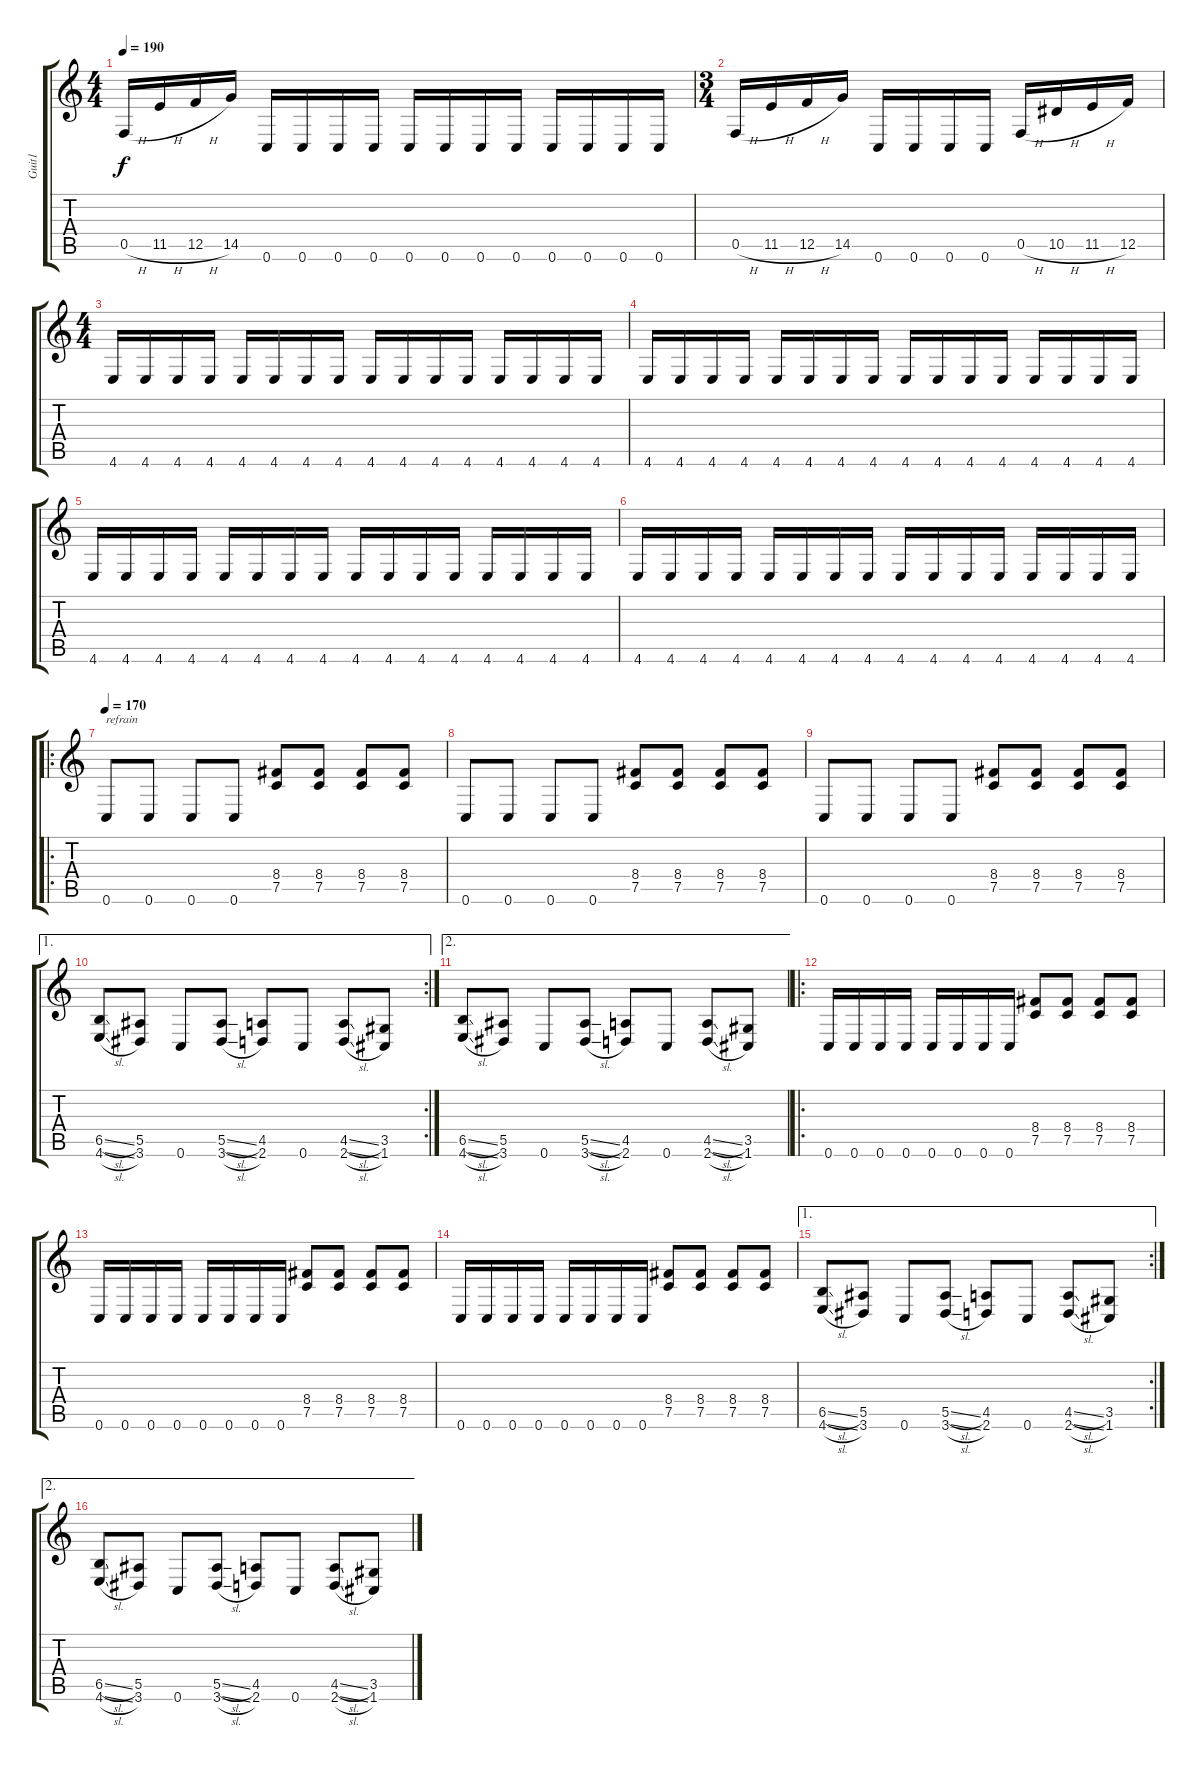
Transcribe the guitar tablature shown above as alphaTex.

\track ("Guit1" "Guit1") {instrument distortionguitar}
\staff {score tabs}
\tuning (C4 G3 Eb3 Bb2 F2 C2) {hide}
\ts (4 4)
\tempo 190
\clef g2
\ks c
0.5{h}.16{dy f} 11.5{h}.16 12.5{h}.16 14.5.16 0.6.16 0.6.16 0.6.16 0.6.16 0.6.16 0.6.16 0.6.16 0.6.16 0.6.16 0.6.16 0.6.16 0.6.16 |
\ts (3 4)
0.5{h}.16 11.5{h}.16 12.5{h}.16 14.5.16 0.6.16 0.6.16 0.6.16 0.6.16 0.5{h}.16 10.5{h}.16 11.5{h}.16 12.5.16 |
\ts (4 4)
4.6.16 4.6.16 4.6.16 4.6.16 4.6.16 4.6.16 4.6.16 4.6.16 4.6.16 4.6.16 4.6.16 4.6.16 4.6.16 4.6.16 4.6.16 4.6.16 |
4.6.16 4.6.16 4.6.16 4.6.16 4.6.16 4.6.16 4.6.16 4.6.16 4.6.16 4.6.16 4.6.16 4.6.16 4.6.16 4.6.16 4.6.16 4.6.16 |
4.6.16 4.6.16 4.6.16 4.6.16 4.6.16 4.6.16 4.6.16 4.6.16 4.6.16 4.6.16 4.6.16 4.6.16 4.6.16 4.6.16 4.6.16 4.6.16 |
4.6.16 4.6.16 4.6.16 4.6.16 4.6.16 4.6.16 4.6.16 4.6.16 4.6.16 4.6.16 4.6.16 4.6.16 4.6.16 4.6.16 4.6.16 4.6.16 |
\ro
\tempo 170
0.6.8{txt "refrain"} 0.6.8 0.6.8 0.6.8 (8.4 7.5).8 (8.4 7.5).8 (8.4 7.5).8 (8.4 7.5).8 |
0.6.8 0.6.8 0.6.8 0.6.8 (8.4 7.5).8 (8.4 7.5).8 (8.4 7.5).8 (8.4 7.5).8 |
0.6.8 0.6.8 0.6.8 0.6.8 (8.4 7.5).8 (8.4 7.5).8 (8.4 7.5).8 (8.4 7.5).8 |
\ae 1
\rc 2
(6.5{sl} 4.6{sl}).8 (5.5 3.6).8 0.6.8 (5.5{sl} 3.6{sl}).8 (4.5 2.6).8 0.6.8 (4.5{sl} 2.6{sl}).8 (3.5 1.6).8 |
\ae 2
(6.5{sl} 4.6{sl}).8 (5.5 3.6).8 0.6.8 (5.5{sl} 3.6{sl}).8 (4.5 2.6).8 0.6.8 (4.5{sl} 2.6{sl}).8 (3.5 1.6).8 |
\ro
0.6.16 0.6.16 0.6.16 0.6.16 0.6.16 0.6.16 0.6.16 0.6.16 (8.4 7.5).8 (8.4 7.5).8 (8.4 7.5).8 (8.4 7.5).8 |
0.6.16 0.6.16 0.6.16 0.6.16 0.6.16 0.6.16 0.6.16 0.6.16 (8.4 7.5).8 (8.4 7.5).8 (8.4 7.5).8 (8.4 7.5).8 |
0.6.16 0.6.16 0.6.16 0.6.16 0.6.16 0.6.16 0.6.16 0.6.16 (8.4 7.5).8 (8.4 7.5).8 (8.4 7.5).8 (8.4 7.5).8 |
\ae 1
\rc 2
(6.5{sl} 4.6{sl}).8 (5.5 3.6).8 0.6.8 (5.5{sl} 3.6{sl}).8 (4.5 2.6).8 0.6.8 (4.5{sl} 2.6{sl}).8 (3.5 1.6).8 |
\ae 2
(6.5{sl} 4.6{sl}).8 (5.5 3.6).8 0.6.8 (5.5{sl} 3.6{sl}).8 (4.5 2.6).8 0.6.8 (4.5{sl} 2.6{sl}).8 (3.5 1.6).8
